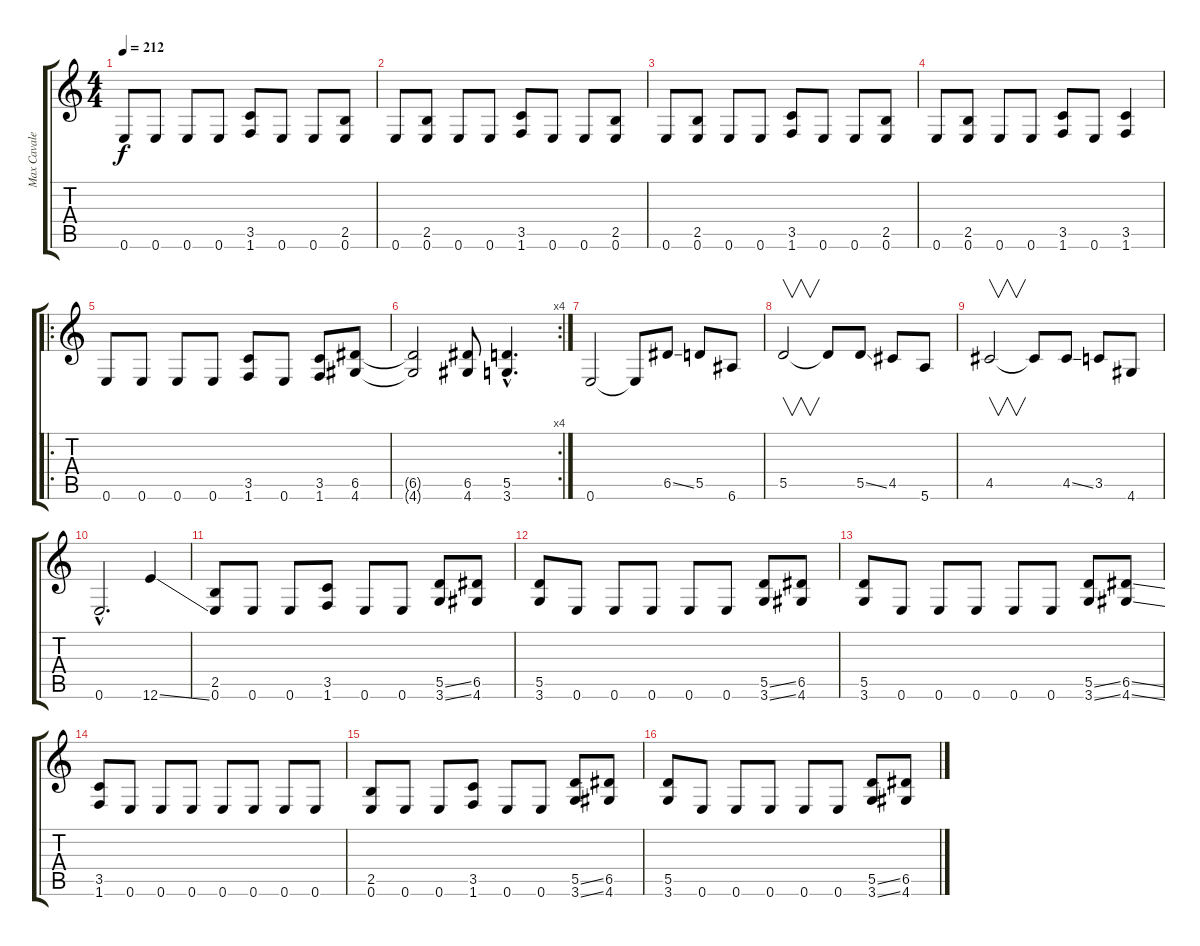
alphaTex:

\track ("Max Cavalera" "Max Cavale") {instrument distortionguitar}
\staff {score tabs}
\tuning (E4 B3 G3 D3 A2 E2) {hide}
\ts (4 4)
\tempo 212
\clef g2
\ks c
0.6.8{dy f} 0.6.8 0.6.8 0.6.8 (3.5 1.6).8 0.6.8 0.6.8 (2.5 0.6).8 |
0.6.8 (2.5 0.6).8 0.6.8 0.6.8 (3.5 1.6).8 0.6.8 0.6.8 (2.5 0.6).8 |
0.6.8 (2.5 0.6).8 0.6.8 0.6.8 (3.5 1.6).8 0.6.8 0.6.8 (2.5 0.6).8 |
0.6.8 (2.5 0.6).8 0.6.8 0.6.8 (3.5 1.6).8 0.6.8 (3.5 1.6).4 |
\ro
0.6.8 0.6.8 0.6.8 0.6.8 (3.5 1.6).8 0.6.8 (3.5 1.6).8 (6.5 4.6).8 |
\rc 4
(6.5{t} 4.6{t}).2 (6.5 4.6).8 (5.5{hac} 3.6{hac}).4{d} |
0.6.2 0.6{t}.8 6.5{ss}.8 5.5.8 6.6.8 |
5.5.2{v} 5.5{t}.8 5.5{ss}.8 4.5.8 5.6.8 |
4.5.2{v} 4.5{t}.8 4.5{ss}.8 3.5.8 4.6.8 |
0.6{hac}.2{d} 12.6{ss}.4 |
(2.5 0.6).8 0.6.8 0.6.8 (3.5 1.6).8 0.6.8 0.6.8 (5.5{ss} 3.6{ss}).8 (6.5 4.6).8 |
(5.5 3.6).8 0.6.8 0.6.8 0.6.8 0.6.8 0.6.8 (5.5{ss} 3.6{ss}).8 (6.5 4.6).8 |
(5.5 3.6).8 0.6.8 0.6.8 0.6.8 0.6.8 0.6.8 (5.5{ss} 3.6{ss}).8 (6.5{ss} 4.6{ss}).8 |
(3.5 1.6).8 0.6.8 0.6.8 0.6.8 0.6.8 0.6.8 0.6.8 0.6.8 |
(2.5 0.6).8 0.6.8 0.6.8 (3.5 1.6).8 0.6.8 0.6.8 (5.5{ss} 3.6{ss}).8 (6.5 4.6).8 |
(5.5 3.6).8 0.6.8 0.6.8 0.6.8 0.6.8 0.6.8 (5.5{ss} 3.6{ss}).8 (6.5 4.6).8
